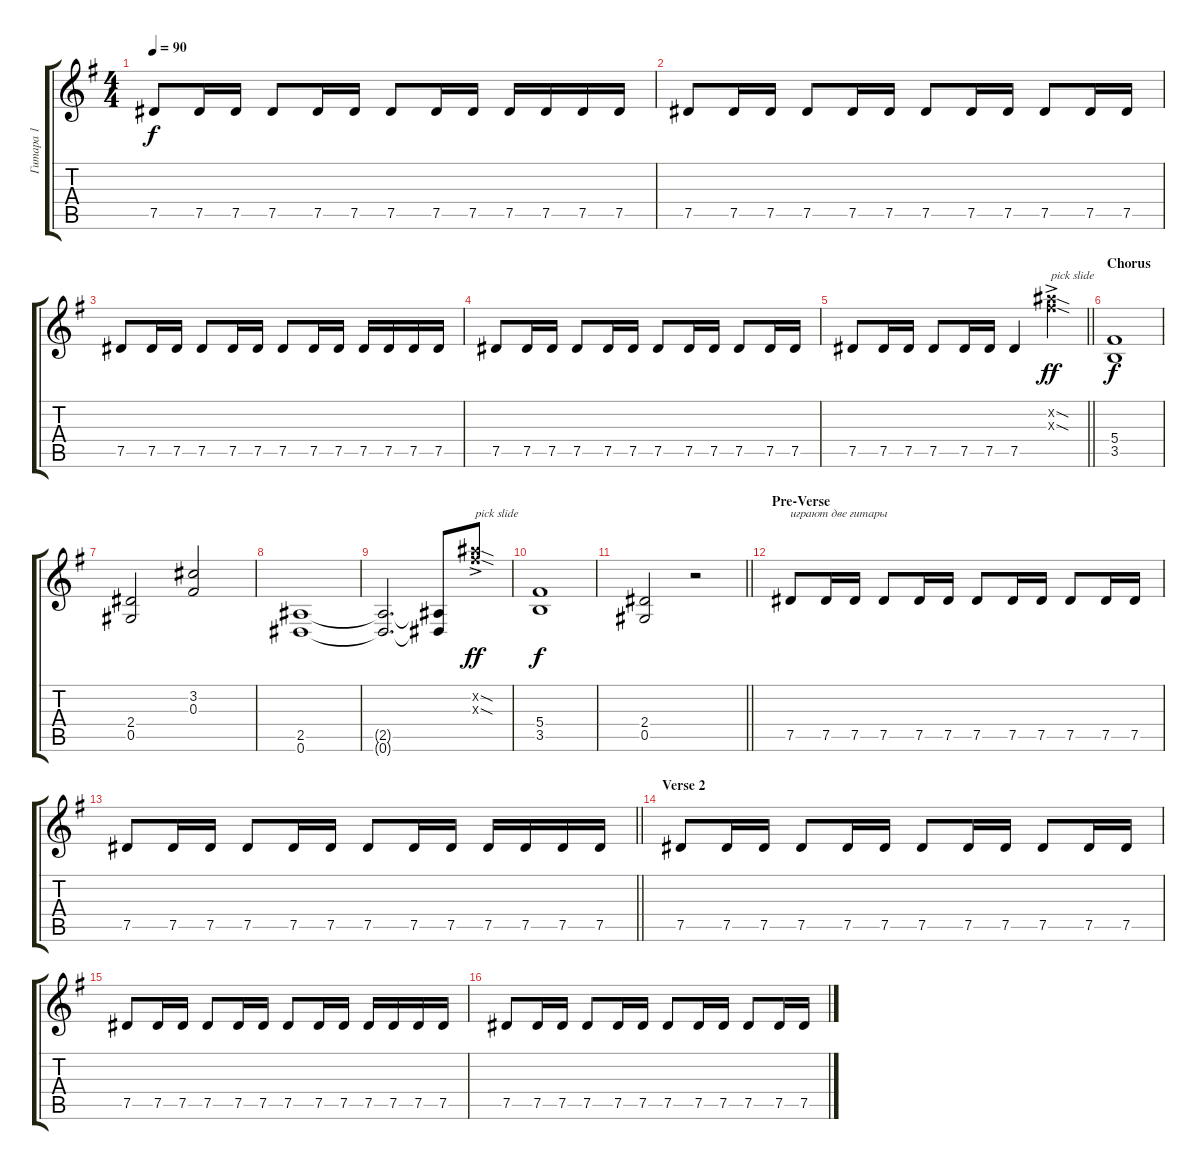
\track ("Гитара 1" "Гитара 1") {instrument distortionguitar}
\staff {score tabs}
\tuning (Eb4 Bb3 Gb3 Db3 Ab2 Eb2) {hide}
\ts (4 4)
\tempo 90
\clef g2
\ks eminor
7.5.8{dy f} 7.5.16 7.5.16 7.5.8 7.5.16 7.5.16 7.5.8 7.5.16 7.5.16 7.5.16 7.5.16 7.5.16 7.5.16 |
7.5.8 7.5.16 7.5.16 7.5.8 7.5.16 7.5.16 7.5.8 7.5.16 7.5.16 7.5.8 7.5.16 7.5.16 |
7.5.8 7.5.16 7.5.16 7.5.8 7.5.16 7.5.16 7.5.8 7.5.16 7.5.16 7.5.16 7.5.16 7.5.16 7.5.16 |
7.5.8 7.5.16 7.5.16 7.5.8 7.5.16 7.5.16 7.5.8 7.5.16 7.5.16 7.5.8 7.5.16 7.5.16 |
\barLineRight lightlight
7.5.8 7.5.16 7.5.16 7.5.8 7.5.16 7.5.16 7.5.4 (12.2{sod ac x} 12.3{sod ac x}).4{txt "pick slide" dy ff volume 15} |
\section ("" "Chorus")
(5.4 3.5).1{dy f volume 13} |
(2.4 0.5).2 (3.2 0.3).2 |
(2.5 0.6).1 |
(2.5{t} 0.6{t}).2{d} (2.5{t} 0.6{t}).8 (12.2{sod ac x} 12.3{sod ac x}).8{txt "pick slide" dy ff volume 15} |
(5.4 3.5).1{dy f volume 13} |
\barLineRight lightlight
(2.4 0.5).2 r.2 |
\section ("" "Pre-Verse")
7.5.8{txt "играют две гитары" volume 15} 7.5.16 7.5.16 7.5.8 7.5.16 7.5.16 7.5.8 7.5.16 7.5.16 7.5.8 7.5.16 7.5.16 |
\barLineRight lightlight
7.5.8 7.5.16 7.5.16 7.5.8 7.5.16 7.5.16 7.5.8 7.5.16 7.5.16 7.5.16 7.5.16 7.5.16 7.5.16 |
\section ("" "Verse 2")
7.5.8{volume 13} 7.5.16 7.5.16 7.5.8 7.5.16 7.5.16 7.5.8 7.5.16 7.5.16 7.5.8 7.5.16 7.5.16 |
7.5.8 7.5.16 7.5.16 7.5.8 7.5.16 7.5.16 7.5.8 7.5.16 7.5.16 7.5.16 7.5.16 7.5.16 7.5.16 |
7.5.8 7.5.16 7.5.16 7.5.8 7.5.16 7.5.16 7.5.8 7.5.16 7.5.16 7.5.8 7.5.16 7.5.16
